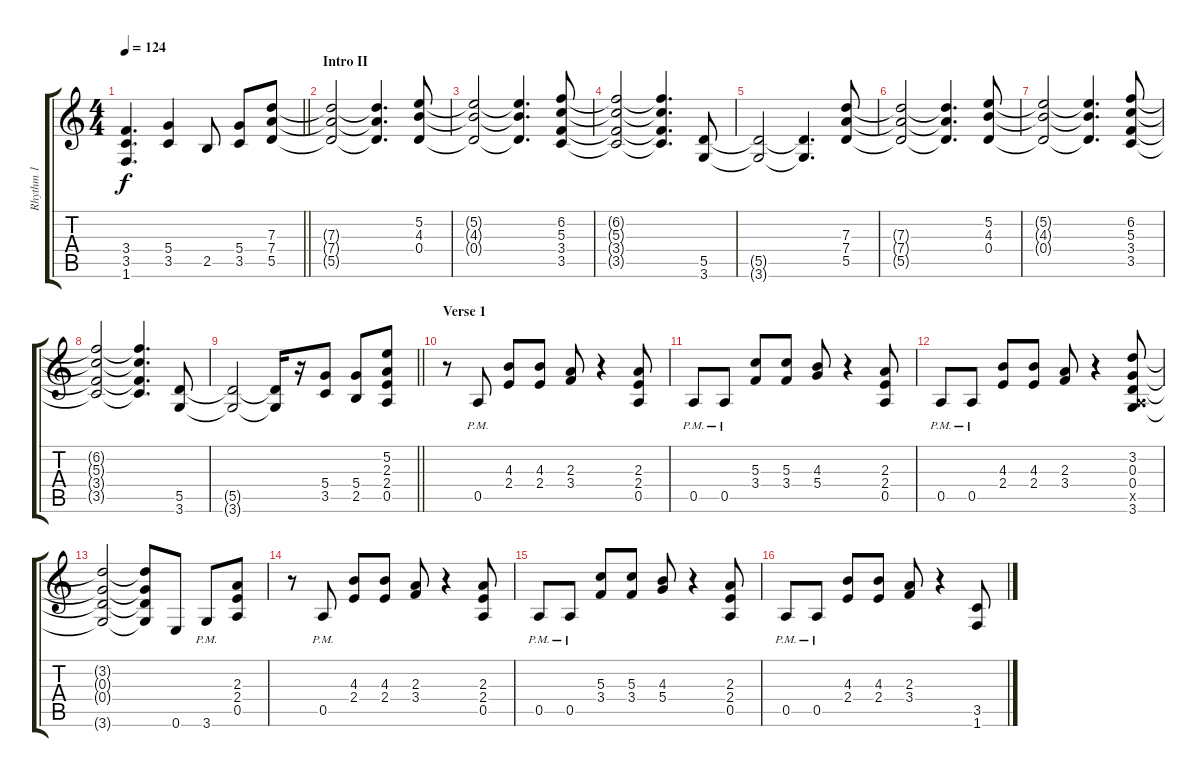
\track ("Rhythm 1" "Rhythm 1") {instrument distortionguitar}
\staff {score tabs}
\tuning (E4 B3 G3 D3 A2 E2) {hide}
\ts (4 4)
\tempo 124
\clef g2
\barLineRight lightlight
\ks c
(3.4{t} 3.5{t} 1.6{t}).4{d dy f} (5.4 3.5).4 2.5.8 (5.4 3.5).8 (7.3 7.4 5.5).8 |
\section ("" "Intro II")
(7.3{t} 7.4{t} 5.5{t}).2 (7.3{t} 7.4{t} 5.5{t}).4{d} (5.2 4.3 0.4).8 |
(5.2{t} 4.3{t} 0.4{t}).2 (5.2{t} 4.3{t} 0.4{t}).4{d} (6.2 5.3 3.4 3.5).8 |
(6.2{t} 5.3{t} 3.4{t} 3.5{t}).2 (6.2{t} 5.3{t} 3.4{t} 3.5{t}).4{d} (5.5 3.6).8 |
(5.5{t} 3.6{t}).2 (5.5{t} 3.6{t}).4{d} (7.3 7.4 5.5).8 |
(7.3{t} 7.4{t} 5.5{t}).2 (7.3{t} 7.4{t} 5.5{t}).4{d} (5.2 4.3 0.4).8 |
(5.2{t} 4.3{t} 0.4{t}).2 (5.2{t} 4.3{t} 0.4{t}).4{d} (6.2 5.3 3.4 3.5).8 |
(6.2{t} 5.3{t} 3.4{t} 3.5{t}).2 (6.2{t} 5.3{t} 3.4{t} 3.5{t}).4{d} (5.5 3.6).8 |
\barLineRight lightlight
(5.5{t} 3.6{t}).2 (5.5{t} 3.6{t}).16 r.16 (5.4 3.5).8 (5.4 2.5).8 (5.2 2.3 2.4 0.5).8 |
\section ("" "Verse 1")
r.8 0.5{pm}.8 (4.3 2.4).8 (4.3 2.4).8 (2.3 3.4).8 r.4 (2.3 2.4 0.5).8 |
0.5{pm}.8 0.5{pm}.8 (5.3 3.4).8 (5.3 3.4).8 (4.3 5.4).8 r.4 (2.3 2.4 0.5).8 |
0.5{pm}.8 0.5{pm}.8 (4.3 2.4).8 (4.3 2.4).8 (2.3 3.4).8 r.4 (3.2 0.3 0.4 0.5{x} 3.6).8 |
(3.2{t} 0.3{t} 0.4{t} 3.6{t}).2 (3.2{t} 0.3{t} 0.4{t} 3.6{t}).8 0.6.8 3.6{pm}.8 (2.3 2.4 0.5).8 |
r.8 0.5{pm}.8 (4.3 2.4).8 (4.3 2.4).8 (2.3 3.4).8 r.4 (2.3 2.4 0.5).8 |
0.5{pm}.8 0.5{pm}.8 (5.3 3.4).8 (5.3 3.4).8 (4.3 5.4).8 r.4 (2.3 2.4 0.5).8 |
0.5{pm}.8 0.5{pm}.8 (4.3 2.4).8 (4.3 2.4).8 (2.3 3.4).8 r.4 (3.5 1.6).8
